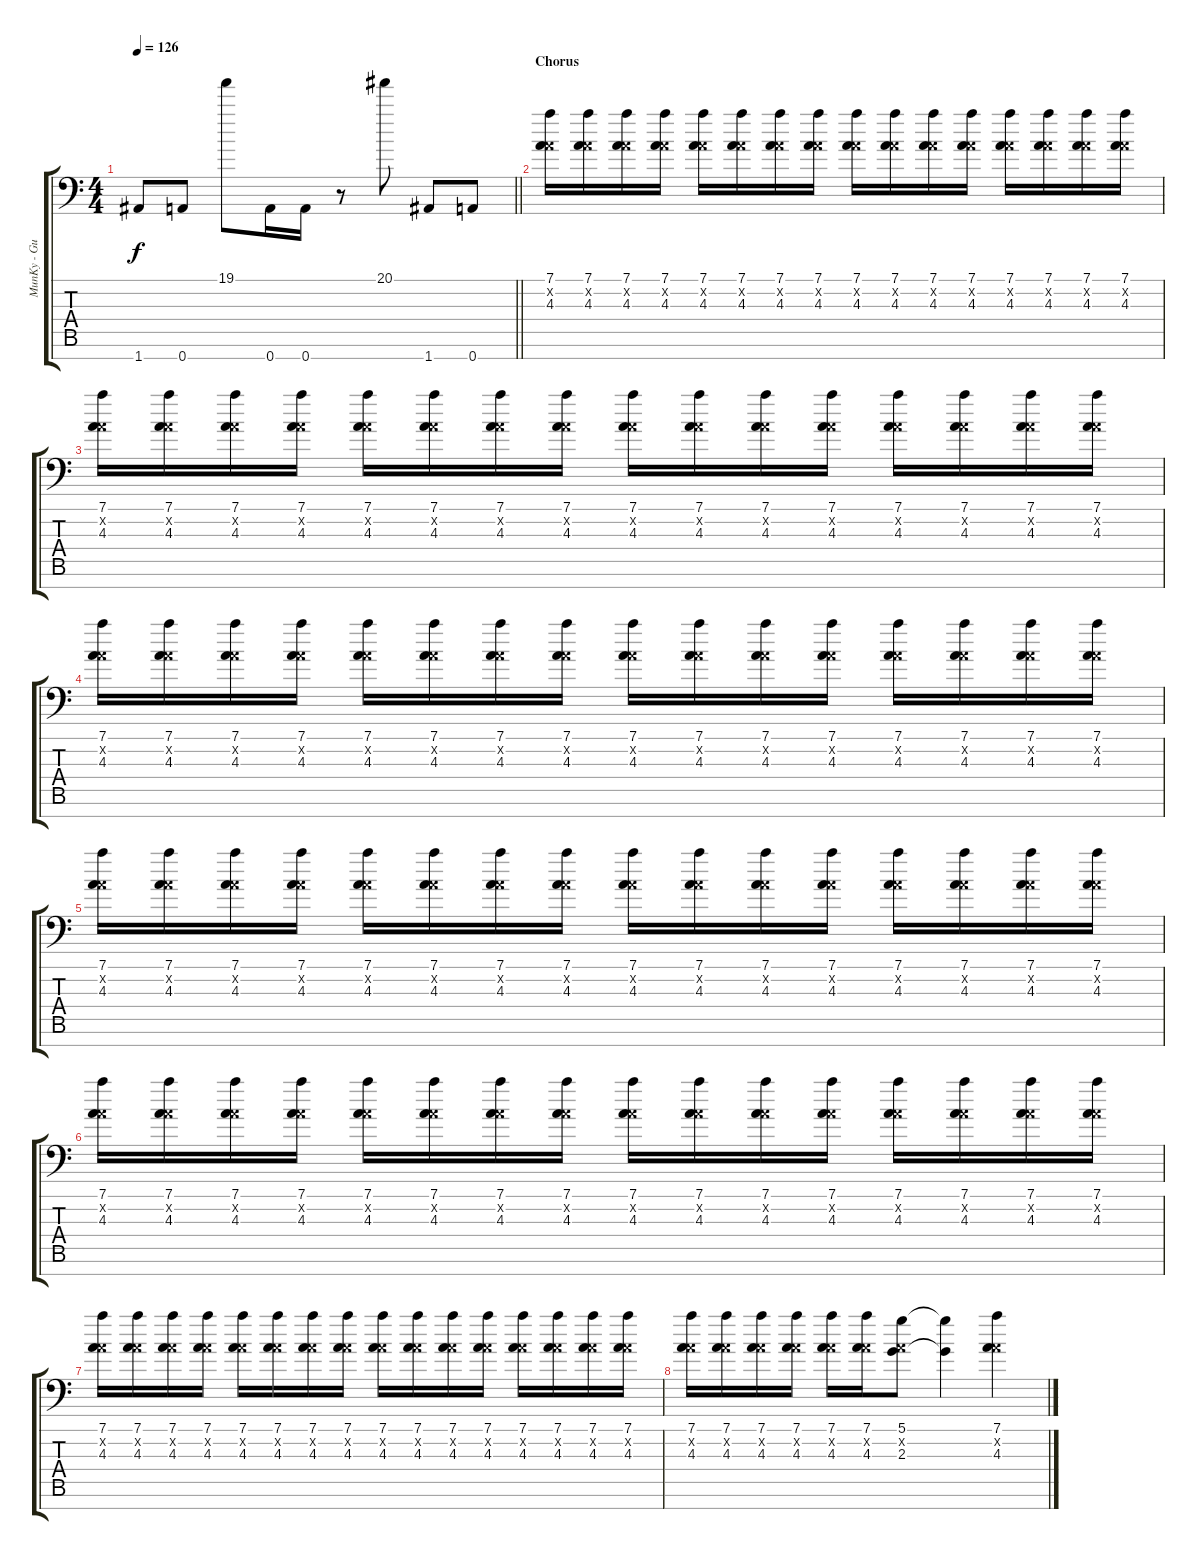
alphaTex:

\track ("MunKy - GuitaR" "MunKy - Gu") {instrument distortionguitar}
\staff {score tabs}
\tuning (D4 A3 F3 C3 G2 D2 A1) {hide}
\ts (4 4)
\tempo 126
\clef f4
\barLineRight lightlight
\ks c
1.7.8{dy f} 0.7.8 19.1.8 0.7.16 0.7.16 r.8 20.1.8 1.7.8 0.7.8 |
\section ("" "Chorus")
(7.1 0.2{x} 4.3).16 (7.1 0.2{x} 4.3).16 (7.1 0.2{x} 4.3).16 (7.1 0.2{x} 4.3).16 (7.1 0.2{x} 4.3).16 (7.1 0.2{x} 4.3).16 (7.1 0.2{x} 4.3).16 (7.1 0.2{x} 4.3).16 (7.1 0.2{x} 4.3).16 (7.1 0.2{x} 4.3).16 (7.1 0.2{x} 4.3).16 (7.1 0.2{x} 4.3).16 (7.1 0.2{x} 4.3).16 (7.1 0.2{x} 4.3).16 (7.1 0.2{x} 4.3).16 (7.1 0.2{x} 4.3).16 |
(7.1 0.2{x} 4.3).16 (7.1 0.2{x} 4.3).16 (7.1 0.2{x} 4.3).16 (7.1 0.2{x} 4.3).16 (7.1 0.2{x} 4.3).16 (7.1 0.2{x} 4.3).16 (7.1 0.2{x} 4.3).16 (7.1 0.2{x} 4.3).16 (7.1 0.2{x} 4.3).16 (7.1 0.2{x} 4.3).16 (7.1 0.2{x} 4.3).16 (7.1 0.2{x} 4.3).16 (7.1 0.2{x} 4.3).16 (7.1 0.2{x} 4.3).16 (7.1 0.2{x} 4.3).16 (7.1 0.2{x} 4.3).16 |
(7.1 0.2{x} 4.3).16 (7.1 0.2{x} 4.3).16 (7.1 0.2{x} 4.3).16 (7.1 0.2{x} 4.3).16 (7.1 0.2{x} 4.3).16 (7.1 0.2{x} 4.3).16 (7.1 0.2{x} 4.3).16 (7.1 0.2{x} 4.3).16 (7.1 0.2{x} 4.3).16 (7.1 0.2{x} 4.3).16 (7.1 0.2{x} 4.3).16 (7.1 0.2{x} 4.3).16 (7.1 0.2{x} 4.3).16 (7.1 0.2{x} 4.3).16 (7.1 0.2{x} 4.3).16 (7.1 0.2{x} 4.3).16 |
(7.1 0.2{x} 4.3).16 (7.1 0.2{x} 4.3).16 (7.1 0.2{x} 4.3).16 (7.1 0.2{x} 4.3).16 (7.1 0.2{x} 4.3).16 (7.1 0.2{x} 4.3).16 (7.1 0.2{x} 4.3).16 (7.1 0.2{x} 4.3).16 (7.1 0.2{x} 4.3).16 (7.1 0.2{x} 4.3).16 (7.1 0.2{x} 4.3).16 (7.1 0.2{x} 4.3).16 (7.1 0.2{x} 4.3).16 (7.1 0.2{x} 4.3).16 (7.1 0.2{x} 4.3).16 (7.1 0.2{x} 4.3).16 |
(7.1 0.2{x} 4.3).16 (7.1 0.2{x} 4.3).16 (7.1 0.2{x} 4.3).16 (7.1 0.2{x} 4.3).16 (7.1 0.2{x} 4.3).16 (7.1 0.2{x} 4.3).16 (7.1 0.2{x} 4.3).16 (7.1 0.2{x} 4.3).16 (7.1 0.2{x} 4.3).16 (7.1 0.2{x} 4.3).16 (7.1 0.2{x} 4.3).16 (7.1 0.2{x} 4.3).16 (7.1 0.2{x} 4.3).16 (7.1 0.2{x} 4.3).16 (7.1 0.2{x} 4.3).16 (7.1 0.2{x} 4.3).16 |
(7.1 0.2{x} 4.3).16 (7.1 0.2{x} 4.3).16 (7.1 0.2{x} 4.3).16 (7.1 0.2{x} 4.3).16 (7.1 0.2{x} 4.3).16 (7.1 0.2{x} 4.3).16 (7.1 0.2{x} 4.3).16 (7.1 0.2{x} 4.3).16 (7.1 0.2{x} 4.3).16 (7.1 0.2{x} 4.3).16 (7.1 0.2{x} 4.3).16 (7.1 0.2{x} 4.3).16 (7.1 0.2{x} 4.3).16 (7.1 0.2{x} 4.3).16 (7.1 0.2{x} 4.3).16 (7.1 0.2{x} 4.3).16 |
(7.1 0.2{x} 4.3).16 (7.1 0.2{x} 4.3).16 (7.1 0.2{x} 4.3).16 (7.1 0.2{x} 4.3).16 (7.1 0.2{x} 4.3).16 (7.1 0.2{x} 4.3).16 (5.1 0.2{x} 2.3).8 (5.1{t} 2.3{t}).4 (7.1 0.2{x} 4.3).4
